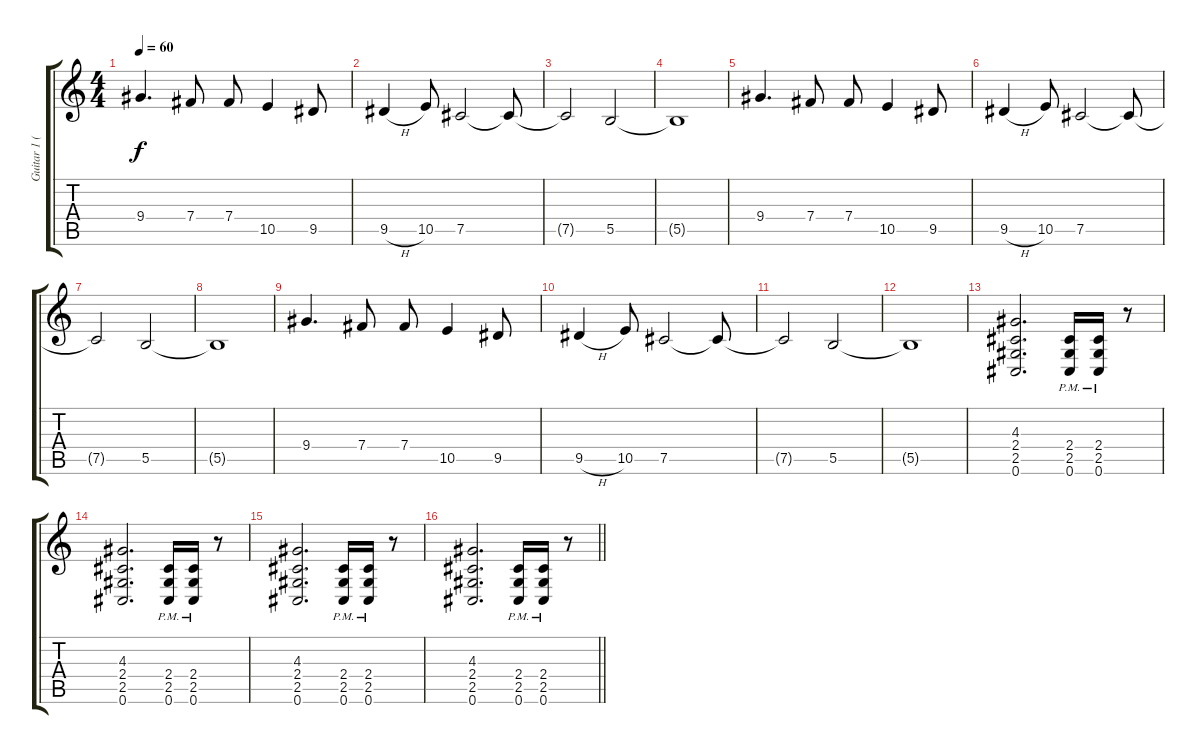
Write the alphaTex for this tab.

\track ("Guitar 1 (Distortion)" "Guitar 1 (") {instrument distortionguitar}
\staff {score tabs}
\tuning (Db4 Ab3 E3 B2 Gb2 Db2) {hide}
\ts (4 4)
\tempo 60
\clef g2
\ks c
9.4.4{d dy f} 7.4.8 7.4.8 10.5.4 9.5.8 |
9.5{h}.4 10.5.8 7.5.2 7.5{t}.8 |
7.5{t}.2 5.5.2 |
5.5{t}.1 |
9.4.4{d} 7.4.8 7.4.8 10.5.4 9.5.8 |
9.5{h}.4 10.5.8 7.5.2 7.5{t}.8 |
7.5{t}.2 5.5.2 |
5.5{t}.1 |
9.4.4{d} 7.4.8 7.4.8 10.5.4 9.5.8 |
9.5{h}.4 10.5.8 7.5.2 7.5{t}.8 |
7.5{t}.2 5.5.2 |
5.5{t}.1 |
(4.3 2.4 2.5 0.6).2{d} (2.4{pm} 2.5{pm} 0.6{pm}).16 (2.4{pm} 2.5{pm} 0.6{pm}).16 r.8 |
(4.3 2.4 2.5 0.6).2{d} (2.4{pm} 2.5{pm} 0.6{pm}).16 (2.4{pm} 2.5{pm} 0.6{pm}).16 r.8 |
(4.3 2.4 2.5 0.6).2{d} (2.4{pm} 2.5{pm} 0.6{pm}).16 (2.4{pm} 2.5{pm} 0.6{pm}).16 r.8 |
\barLineRight lightlight
(4.3 2.4 2.5 0.6).2{d} (2.4{pm} 2.5{pm} 0.6{pm}).16 (2.4{pm} 2.5{pm} 0.6{pm}).16 r.8
